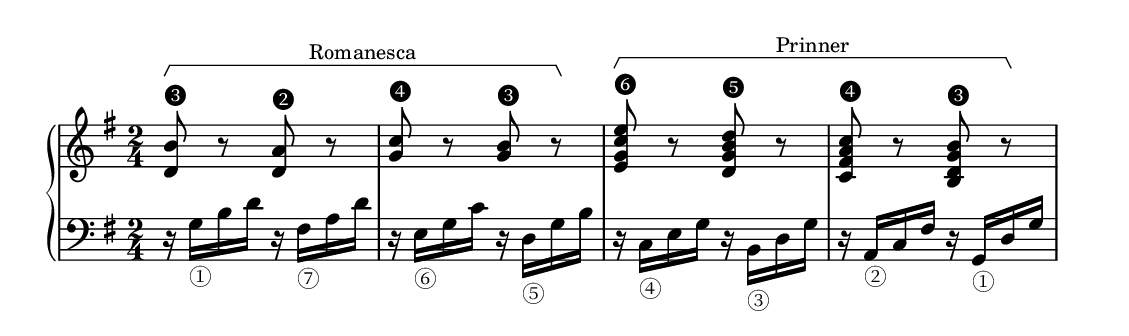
\version "2.24.0"
\include "../../stylesheets/annotation.ly"
\header {
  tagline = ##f
}
\paper {
  page-breaking = #ly:one-line-auto-height-breaking
}

\include "../../stylesheets/typography.ly"
\score {
  \new PianoStaff <<
    \new Staff \relative c' {
      \clef "treble" \time 2/4 \key g \major
      <b' d,>8 \romanesca \mmi r <a d,> \mre r |
      <c g>8 \mfa r <b g> \mmi r \stopGroup |
      <e c g e>8 \prinner \mla r <d b g d> \mso r |
      <c a fis c>8 \mfa r <b g d b> \mmi r \stopGroup
    }
    \new Staff \relative c {
      \clef "bass" \time 2/4 \key g \major
      r16 g' \bdo b d r fis, \bti a d |
      r16 e, \bla g c r d, \bso g b |
      r16 c, \bfa e g r b, \bmi d g |
      r16 a, \bre c fis r g, \bdo d' g
    }
  >>
}
